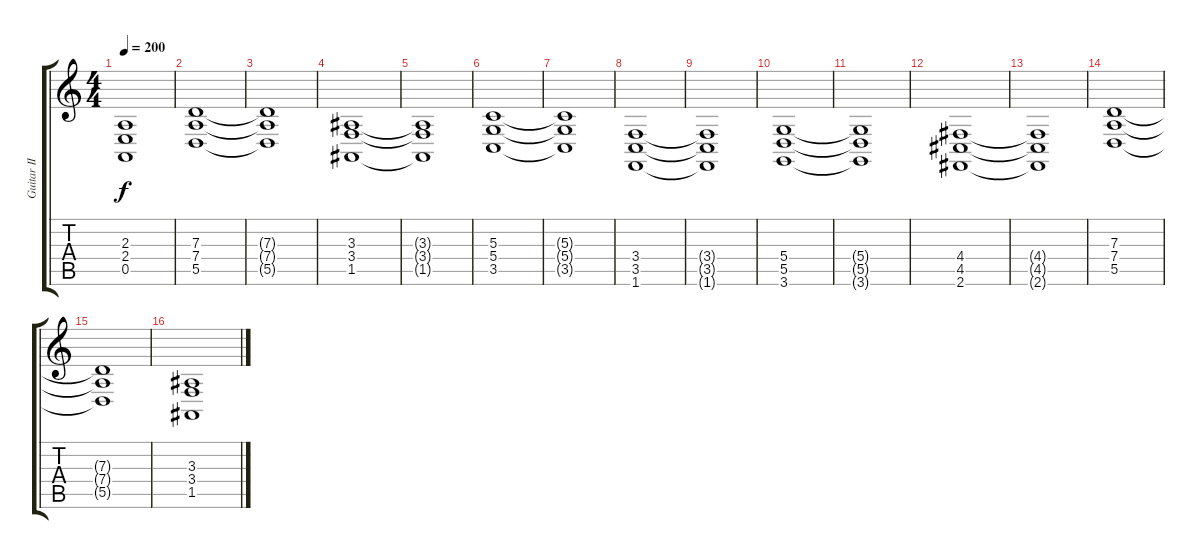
\track ("Guitar II" "Guitar II") {instrument lead8bassandlead}
\staff {score tabs}
\tuning (E4 B3 G3 D3 A2 E2) {hide}
\ts (4 4)
\tempo 200
\clef g2
\ks c
(2.3{t} 2.4{t} 0.5{t}).1{dy f} |
(7.3 7.4 5.5).1 |
(7.3{t} 7.4{t} 5.5{t}).1 |
(3.3 3.4 1.5).1 |
(3.3{t} 3.4{t} 1.5{t}).1 |
(5.3 5.4 3.5).1 |
(5.3{t} 5.4{t} 3.5{t}).1 |
(3.4 3.5 1.6).1 |
(3.4{t} 3.5{t} 1.6{t}).1 |
(5.4 5.5 3.6).1 |
(5.4{t} 5.5{t} 3.6{t}).1 |
(4.4 4.5 2.6).1 |
(4.4{t} 4.5{t} 2.6{t}).1 |
(7.3 7.4 5.5).1 |
(7.3{t} 7.4{t} 5.5{t}).1 |
(3.3 3.4 1.5).1
